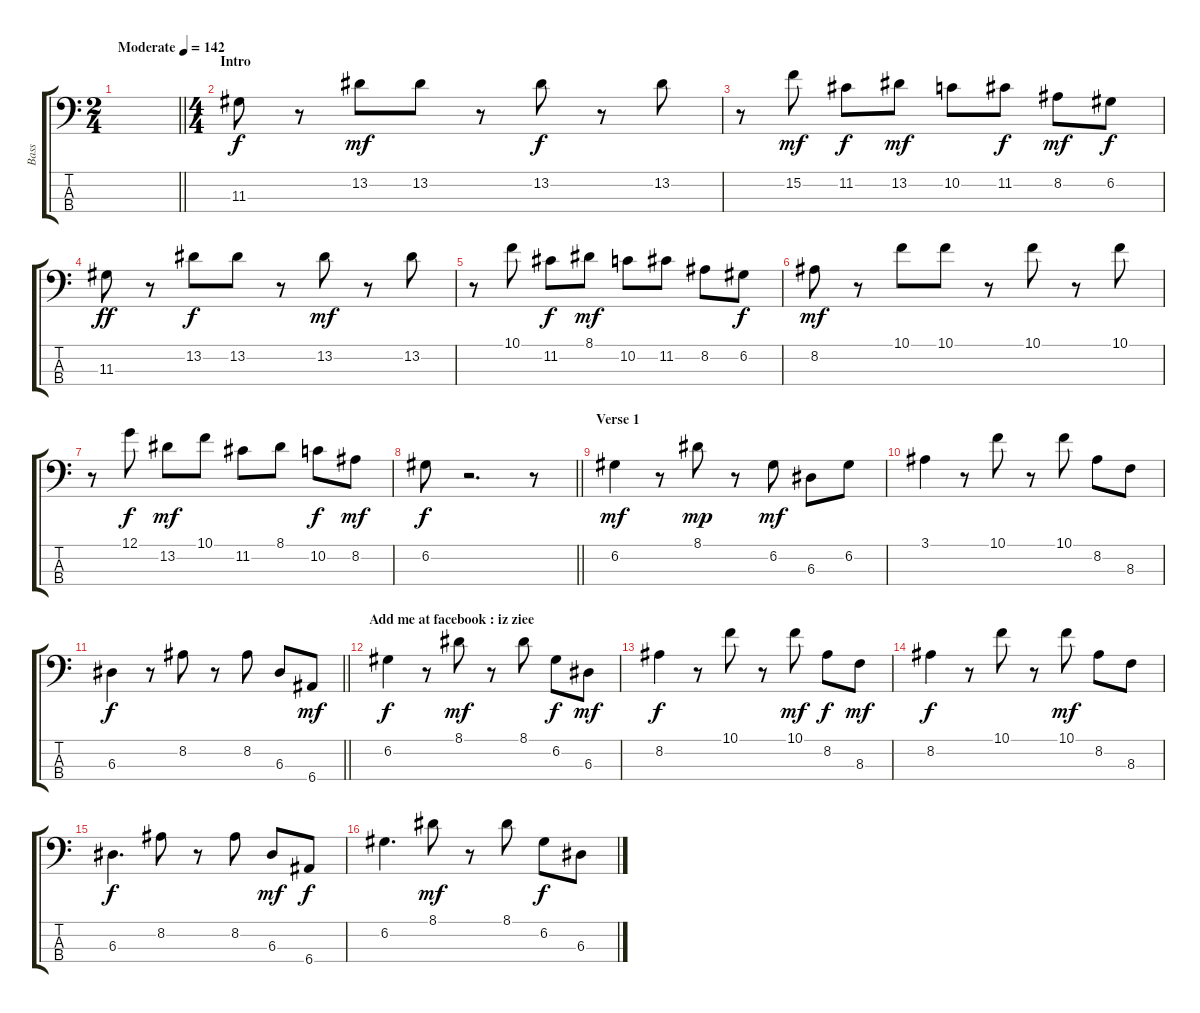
\track ("Bass" "Bass") {instrument acousticbass}
\staff {score tabs}
\tuning (G2 D2 A1 E1) {hide}
\ts (2 4)
\tempo (142 "Moderate")
\clef f4
\barLineRight lightlight
\ks c
|
\ts (4 4)
\section ("" "Intro")
11.3.8 r.8 13.2.8{dy mf} 13.2.8 r.8 13.2.8{dy f} r.8 13.2.8 |
r.8 15.2.8{dy mf} 11.2.8{dy f} 13.2.8{dy mf} 10.2.8 11.2.8{dy f} 8.2.8{dy mf} 6.2.8{dy f} |
11.3.8{dy ff} r.8 13.2.8{dy f} 13.2.8 r.8 13.2.8{dy mf} r.8 13.2.8 |
r.8 10.1.8 11.2.8{dy f} 8.1.8{dy mf} 10.2.8 11.2.8 8.2.8 6.2.8{dy f} |
8.2.8{dy mf} r.8 10.1.8 10.1.8 r.8 10.1.8 r.8 10.1.8 |
r.8 12.1.8{dy f} 13.2.8{dy mf} 10.1.8 11.2.8 8.1.8 10.2.8{dy f} 8.2.8{dy mf} |
\barLineRight lightlight
6.2.8{dy f} r.2{d} r.8 |
\section ("" "Verse 1")
6.2.4{dy mf} r.8 8.1.8{dy mp} r.8 6.2.8{dy mf} 6.3.8 6.2.8 |
3.1.4 r.8 10.1.8 r.8 10.1.8 8.2.8 8.3.8 |
\barLineRight lightlight
6.3.4{dy f} r.8 8.2.8 r.8 8.2.8 6.3.8 6.4.8{dy mf} |
\section ("" "Add me at facebook : iz ziee")
6.2.4{dy f} r.8 8.1.8{dy mf} r.8 8.1.8 6.2.8{dy f} 6.3.8{dy mf} |
8.2.4{dy f} r.8 10.1.8 r.8 10.1.8{dy mf} 8.2.8{dy f} 8.3.8{dy mf} |
8.2.4{dy f} r.8 10.1.8 r.8 10.1.8{dy mf} 8.2.8 8.3.8 |
6.3.4{d dy f} 8.2.8 r.8 8.2.8 6.3.8{dy mf} 6.4.8{dy f} |
6.2.4{d} 8.1.8{dy mf} r.8 8.1.8 6.2.8{dy f} 6.3.8
